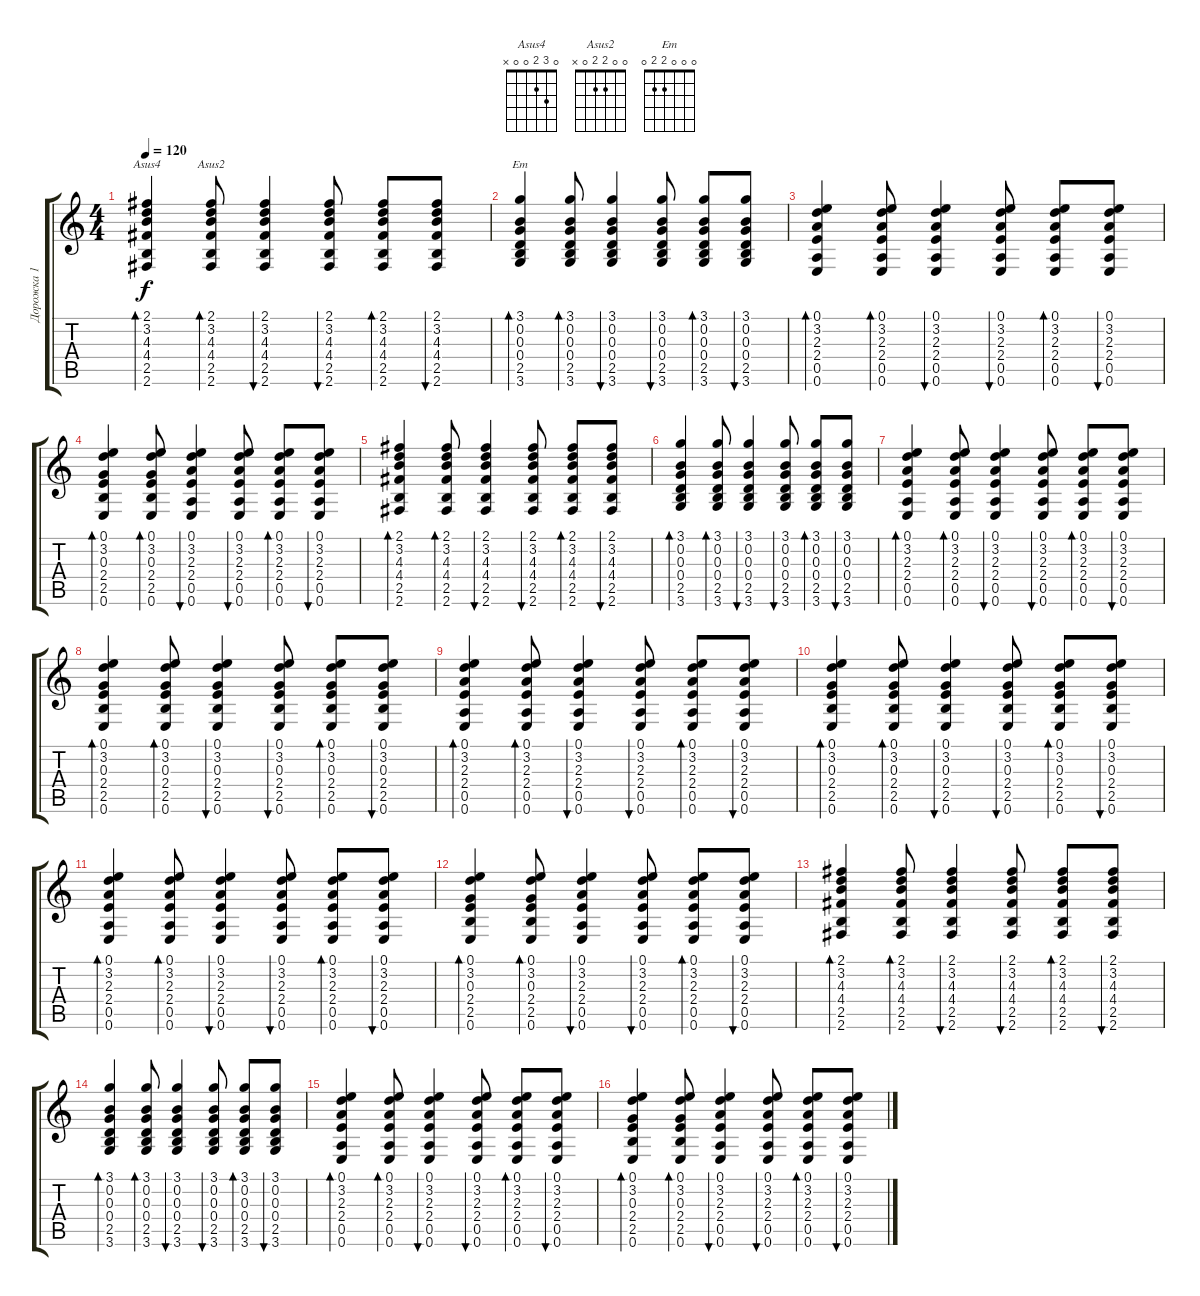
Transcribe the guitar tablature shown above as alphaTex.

\track ("Дорожка 1" "Дорожка 1") {instrument acousticguitarsteel}
\staff {score tabs}
\tuning (E4 B3 G3 D3 A2 E2) {hide}
\chord ("Asus4" 0 3 2 0 0 x)
\chord ("Asus2" 0 0 2 2 0 x)
\chord ("Em" 0 0 0 2 2 0)
\ts (4 4)
\tempo 120
\clef g2
\ks c
(2.1 3.2 4.3 4.4 2.5 2.6).4{bd 60 ch "Asus4" dy f} (2.1 3.2 4.3 4.4 2.5 2.6).8{bd 60 ch "Asus2"} (2.1 3.2 4.3 4.4 2.5 2.6).4{bu 60} (2.1 3.2 4.3 4.4 2.5 2.6).8{bu 60} (2.1 3.2 4.3 4.4 2.5 2.6).8{bd 60} (2.1 3.2 4.3 4.4 2.5 2.6).8{bu 60} |
(3.1 0.2 0.3 0.4 2.5 3.6).4{bd 60 ch "Em"} (3.1 0.2 0.3 0.4 2.5 3.6).8{bd 60} (3.1 0.2 0.3 0.4 2.5 3.6).4{bu 60} (3.1 0.2 0.3 0.4 2.5 3.6).8{bu 60} (3.1 0.2 0.3 0.4 2.5 3.6).8{bd 60} (3.1 0.2 0.3 0.4 2.5 3.6).8{bu 60} |
(0.1 3.2 2.3 2.4 0.5 0.6).4{bd 60} (0.1 3.2 2.3 2.4 0.5 0.6).8{bd 60} (0.1 3.2 2.3 2.4 0.5 0.6).4{bu 60} (0.1 3.2 2.3 2.4 0.5 0.6).8{bu 60} (0.1 3.2 2.3 2.4 0.5 0.6).8{bd 60} (0.1 3.2 2.3 2.4 0.5 0.6).8{bu 60} |
(0.1 3.2 0.3 2.4 2.5 0.6).4{bd 60} (0.1 3.2 0.3 2.4 2.5 0.6).8{bd 60} (0.1 3.2 2.3 2.4 0.5 0.6).4{bu 60} (0.1 3.2 2.3 2.4 0.5 0.6).8{bu 60} (0.1 3.2 2.3 2.4 0.5 0.6).8{bd 60} (0.1 3.2 2.3 2.4 0.5 0.6).8{bu 60} |
(2.1 3.2 4.3 4.4 2.5 2.6).4{bd 60} (2.1 3.2 4.3 4.4 2.5 2.6).8{bd 60} (2.1 3.2 4.3 4.4 2.5 2.6).4{bu 60} (2.1 3.2 4.3 4.4 2.5 2.6).8{bu 60} (2.1 3.2 4.3 4.4 2.5 2.6).8{bd 60} (2.1 3.2 4.3 4.4 2.5 2.6).8{bu 60} |
(3.1 0.2 0.3 0.4 2.5 3.6).4{bd 60} (3.1 0.2 0.3 0.4 2.5 3.6).8{bd 60} (3.1 0.2 0.3 0.4 2.5 3.6).4{bu 60} (3.1 0.2 0.3 0.4 2.5 3.6).8{bu 60} (3.1 0.2 0.3 0.4 2.5 3.6).8{bd 60} (3.1 0.2 0.3 0.4 2.5 3.6).8{bu 60} |
(0.1 3.2 2.3 2.4 0.5 0.6).4{bd 60} (0.1 3.2 2.3 2.4 0.5 0.6).8{bd 60} (0.1 3.2 2.3 2.4 0.5 0.6).4{bu 60} (0.1 3.2 2.3 2.4 0.5 0.6).8{bu 60} (0.1 3.2 2.3 2.4 0.5 0.6).8{bd 60} (0.1 3.2 2.3 2.4 0.5 0.6).8{bu 60} |
(0.1 3.2 0.3 2.4 2.5 0.6).4{bd 60} (0.1 3.2 0.3 2.4 2.5 0.6).8{bd 60} (0.1 3.2 0.3 2.4 2.5 0.6).4{bu 60} (0.1 3.2 0.3 2.4 2.5 0.6).8{bu 60} (0.1 3.2 0.3 2.4 2.5 0.6).8{bd 60} (0.1 3.2 0.3 2.4 2.5 0.6).8{bu 60} |
(0.1 3.2 2.3 2.4 0.5 0.6).4{bd 60} (0.1 3.2 2.3 2.4 0.5 0.6).8{bd 60} (0.1 3.2 2.3 2.4 0.5 0.6).4{bu 60} (0.1 3.2 2.3 2.4 0.5 0.6).8{bu 60} (0.1 3.2 2.3 2.4 0.5 0.6).8{bd 60} (0.1 3.2 2.3 2.4 0.5 0.6).8{bu 60} |
(0.1 3.2 0.3 2.4 2.5 0.6).4{bd 60} (0.1 3.2 0.3 2.4 2.5 0.6).8{bd 60} (0.1 3.2 0.3 2.4 2.5 0.6).4{bu 60} (0.1 3.2 0.3 2.4 2.5 0.6).8{bu 60} (0.1 3.2 0.3 2.4 2.5 0.6).8{bd 60} (0.1 3.2 0.3 2.4 2.5 0.6).8{bu 60} |
(0.1 3.2 2.3 2.4 0.5 0.6).4{bd 60} (0.1 3.2 2.3 2.4 0.5 0.6).8{bd 60} (0.1 3.2 2.3 2.4 0.5 0.6).4{bu 60} (0.1 3.2 2.3 2.4 0.5 0.6).8{bu 60} (0.1 3.2 2.3 2.4 0.5 0.6).8{bd 60} (0.1 3.2 2.3 2.4 0.5 0.6).8{bu 60} |
(0.1 3.2 0.3 2.4 2.5 0.6).4{bd 60} (0.1 3.2 0.3 2.4 2.5 0.6).8{bd 60} (0.1 3.2 2.3 2.4 0.5 0.6).4{bu 60} (0.1 3.2 2.3 2.4 0.5 0.6).8{bu 60} (0.1 3.2 2.3 2.4 0.5 0.6).8{bd 60} (0.1 3.2 2.3 2.4 0.5 0.6).8{bu 60} |
(2.1 3.2 4.3 4.4 2.5 2.6).4{bd 60} (2.1 3.2 4.3 4.4 2.5 2.6).8{bd 60} (2.1 3.2 4.3 4.4 2.5 2.6).4{bu 60} (2.1 3.2 4.3 4.4 2.5 2.6).8{bu 60} (2.1 3.2 4.3 4.4 2.5 2.6).8{bd 60} (2.1 3.2 4.3 4.4 2.5 2.6).8{bu 60} |
(3.1 0.2 0.3 0.4 2.5 3.6).4{bd 60} (3.1 0.2 0.3 0.4 2.5 3.6).8{bd 60} (3.1 0.2 0.3 0.4 2.5 3.6).4{bu 60} (3.1 0.2 0.3 0.4 2.5 3.6).8{bu 60} (3.1 0.2 0.3 0.4 2.5 3.6).8{bd 60} (3.1 0.2 0.3 0.4 2.5 3.6).8{bu 60} |
(0.1 3.2 2.3 2.4 0.5 0.6).4{bd 60} (0.1 3.2 2.3 2.4 0.5 0.6).8{bd 60} (0.1 3.2 2.3 2.4 0.5 0.6).4{bu 60} (0.1 3.2 2.3 2.4 0.5 0.6).8{bu 60} (0.1 3.2 2.3 2.4 0.5 0.6).8{bd 60} (0.1 3.2 2.3 2.4 0.5 0.6).8{bu 60} |
(0.1 3.2 0.3 2.4 2.5 0.6).4{bd 60} (0.1 3.2 0.3 2.4 2.5 0.6).8{bd 60} (0.1 3.2 2.3 2.4 0.5 0.6).4{bu 60} (0.1 3.2 2.3 2.4 0.5 0.6).8{bu 60} (0.1 3.2 2.3 2.4 0.5 0.6).8{bd 60} (0.1 3.2 2.3 2.4 0.5 0.6).8{bu 60}
